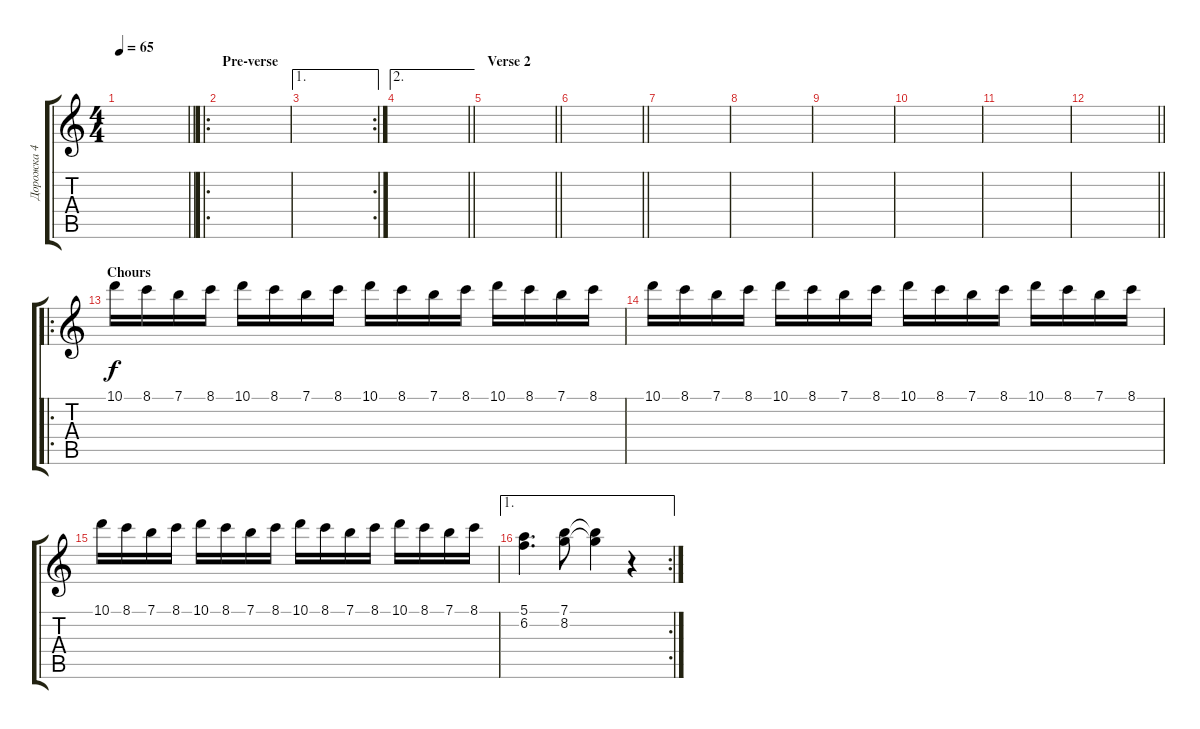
\track ("Дорожка 4" "Дорожка 4") {instrument acousticguitarsteel}
\staff {score tabs}
\tuning (E4 B3 G3 D3 A2 E2) {hide}
\ts (4 4)
\tempo 65
\clef g2
\barLineRight lightlight
\ks c
|
\ro
\section ("" "Pre-verse")
|
\ae 1
\rc 2
|
\ae 2
\barLineRight lightlight
|
\section ("" "Verse 2")
\barLineRight lightlight
|
\section ("" "")
\barLineRight lightlight
|
\section ("" "")
|
|
|
|
|
\barLineRight lightlight
|
\ro
\section ("" "Chours")
10.1.16 8.1.16 7.1.16 8.1.16 10.1.16 8.1.16 7.1.16 8.1.16 10.1.16 8.1.16 7.1.16 8.1.16 10.1.16 8.1.16 7.1.16 8.1.16 |
10.1.16 8.1.16 7.1.16 8.1.16 10.1.16 8.1.16 7.1.16 8.1.16 10.1.16 8.1.16 7.1.16 8.1.16 10.1.16 8.1.16 7.1.16 8.1.16 |
10.1.16 8.1.16 7.1.16 8.1.16 10.1.16 8.1.16 7.1.16 8.1.16 10.1.16 8.1.16 7.1.16 8.1.16 10.1.16 8.1.16 7.1.16 8.1.16 |
\ae 1
\rc 2
(5.1 6.2).4{d} (7.1 8.2).8 (7.1{t} 8.2{t}).4 r.4
